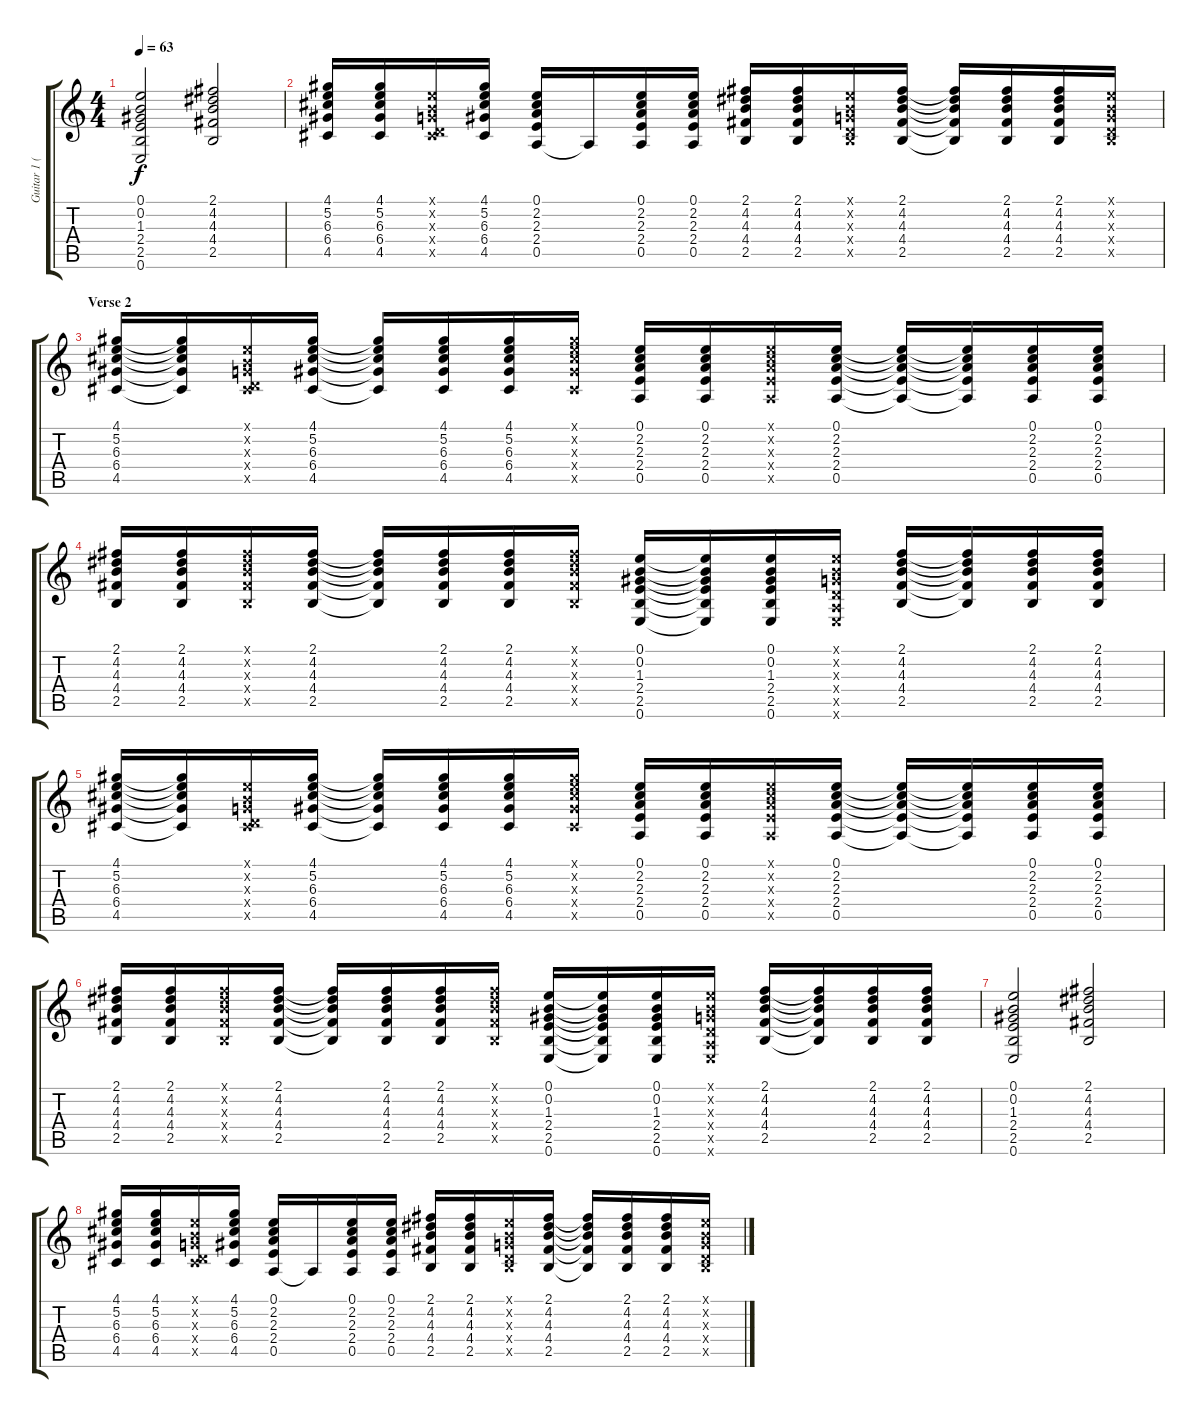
\track ("Guitar 1 (Solo)" "Guitar 1 (") {instrument electricguitarjazz}
\staff {score tabs}
\tuning (E4 B3 G3 D3 A2 E2) {hide}
\ts (4 4)
\tempo 63
\clef g2
\ks c
(0.1 0.2 1.3 2.4 2.5 0.6).2{dy f} (2.1 4.2 4.3 4.4 2.5).2 |
(4.1 5.2 6.3 6.4 4.5).16 (4.1 5.2 6.3 6.4 4.5).16 (0.1{x} 0.2{x} 0.3{x} 0.4{x} 4.5{x}).16 (4.1 5.2 6.3 6.4 4.5).16 (0.1 2.2 2.3 2.4 0.5).16 0.5{t}.16 (0.1 2.2 2.3 2.4 0.5).16 (0.1 2.2 2.3 2.4 0.5).16 (2.1 4.2 4.3 4.4 2.5).16 (2.1 4.2 4.3 4.4 2.5).16 (0.1{x} 0.2{x} 0.3{x} 0.4{x} 2.5{x}).16 (2.1 4.2 4.3 4.4 2.5).16 (2.1{t} 4.2{t} 4.3{t} 4.4{t} 2.5{t}).16 (2.1 4.2 4.3 4.4 2.5).16 (2.1 4.2 4.3 4.4 2.5).16 (0.1{x} 0.2{x} 0.3{x} 0.4{x} 2.5{x}).16 |
\section ("" "Verse 2")
(4.1 5.2 6.3 6.4 4.5).16 (4.1{t} 5.2{t} 6.3{t} 6.4{t} 4.5{t}).16 (0.1{x} 0.2{x} 0.3{x} 0.4{x} 4.5{x}).16 (4.1 5.2 6.3 6.4 4.5).16 (4.1{t} 5.2{t} 6.3{t} 6.4{t} 4.5{t}).16 (4.1 5.2 6.3 6.4 4.5).16 (4.1 5.2 6.3 6.4 4.5).16 (4.1{x} 5.2{x} 6.3{x} 6.4{x} 4.5{x}).16 (0.1 2.2 2.3 2.4 0.5).16 (0.1 2.2 2.3 2.4 0.5).16 (0.1{x} 2.2{x} 2.3{x} 2.4{x} 0.5{x}).16 (0.1 2.2 2.3 2.4 0.5).16 (0.1{t} 2.2{t} 2.3{t} 2.4{t} 0.5{t}).16 (0.1{t} 2.2{t} 2.3{t} 2.4{t} 0.5{t}).16 (0.1 2.2 2.3 2.4 0.5).16 (0.1 2.2 2.3 2.4 0.5).16 |
(2.1 4.2 4.3 4.4 2.5).16 (2.1 4.2 4.3 4.4 2.5).16 (2.1{x} 4.2{x} 4.3{x} 4.4{x} 2.5{x}).16 (2.1 4.2 4.3 4.4 2.5).16 (2.1{t} 4.2{t} 4.3{t} 4.4{t} 2.5{t}).16 (2.1 4.2 4.3 4.4 2.5).16 (2.1 4.2 4.3 4.4 2.5).16 (2.1{x} 4.2{x} 4.3{x} 4.4{x} 2.5{x}).16 (0.1 0.2 1.3 2.4 2.5 0.6).16 (0.1{t} 0.2{t} 1.3{t} 2.4{t} 2.5{t} 0.6{t}).16 (0.1 0.2 1.3 2.4 2.5 0.6).16 (0.1{x} 0.2{x} 0.3{x} 0.4{x} 0.5{x} 0.6{x}).16 (2.1 4.2 4.3 4.4 2.5).16 (2.1{t} 4.2{t} 4.3{t} 4.4{t} 2.5{t}).16 (2.1 4.2 4.3 4.4 2.5).16 (2.1 4.2 4.3 4.4 2.5).16 |
(4.1 5.2 6.3 6.4 4.5).16 (4.1{t} 5.2{t} 6.3{t} 6.4{t} 4.5{t}).16 (0.1{x} 0.2{x} 0.3{x} 0.4{x} 4.5{x}).16 (4.1 5.2 6.3 6.4 4.5).16 (4.1{t} 5.2{t} 6.3{t} 6.4{t} 4.5{t}).16 (4.1 5.2 6.3 6.4 4.5).16 (4.1 5.2 6.3 6.4 4.5).16 (4.1{x} 5.2{x} 6.3{x} 6.4{x} 4.5{x}).16 (0.1 2.2 2.3 2.4 0.5).16 (0.1 2.2 2.3 2.4 0.5).16 (0.1{x} 2.2{x} 2.3{x} 2.4{x} 0.5{x}).16 (0.1 2.2 2.3 2.4 0.5).16 (0.1{t} 2.2{t} 2.3{t} 2.4{t} 0.5{t}).16 (0.1{t} 2.2{t} 2.3{t} 2.4{t} 0.5{t}).16 (0.1 2.2 2.3 2.4 0.5).16 (0.1 2.2 2.3 2.4 0.5).16 |
(2.1 4.2 4.3 4.4 2.5).16 (2.1 4.2 4.3 4.4 2.5).16 (2.1{x} 4.2{x} 4.3{x} 4.4{x} 2.5{x}).16 (2.1 4.2 4.3 4.4 2.5).16 (2.1{t} 4.2{t} 4.3{t} 4.4{t} 2.5{t}).16 (2.1 4.2 4.3 4.4 2.5).16 (2.1 4.2 4.3 4.4 2.5).16 (2.1{x} 4.2{x} 4.3{x} 4.4{x} 2.5{x}).16 (0.1 0.2 1.3 2.4 2.5 0.6).16 (0.1{t} 0.2{t} 1.3{t} 2.4{t} 2.5{t} 0.6{t}).16 (0.1 0.2 1.3 2.4 2.5 0.6).16 (0.1{x} 0.2{x} 0.3{x} 0.4{x} 0.5{x} 0.6{x}).16 (2.1 4.2 4.3 4.4 2.5).16 (2.1{t} 4.2{t} 4.3{t} 4.4{t} 2.5{t}).16 (2.1 4.2 4.3 4.4 2.5).16 (2.1 4.2 4.3 4.4 2.5).16 |
(0.1 0.2 1.3 2.4 2.5 0.6).2 (2.1 4.2 4.3 4.4 2.5).2 |
(4.1 5.2 6.3 6.4 4.5).16 (4.1 5.2 6.3 6.4 4.5).16 (0.1{x} 0.2{x} 0.3{x} 0.4{x} 4.5{x}).16 (4.1 5.2 6.3 6.4 4.5).16 (0.1 2.2 2.3 2.4 0.5).16 0.5{t}.16 (0.1 2.2 2.3 2.4 0.5).16 (0.1 2.2 2.3 2.4 0.5).16 (2.1 4.2 4.3 4.4 2.5).16 (2.1 4.2 4.3 4.4 2.5).16 (0.1{x} 0.2{x} 0.3{x} 0.4{x} 2.5{x}).16 (2.1 4.2 4.3 4.4 2.5).16 (2.1{t} 4.2{t} 4.3{t} 4.4{t} 2.5{t}).16 (2.1 4.2 4.3 4.4 2.5).16 (2.1 4.2 4.3 4.4 2.5).16 (0.1{x} 0.2{x} 0.3{x} 0.4{x} 2.5{x}).16
